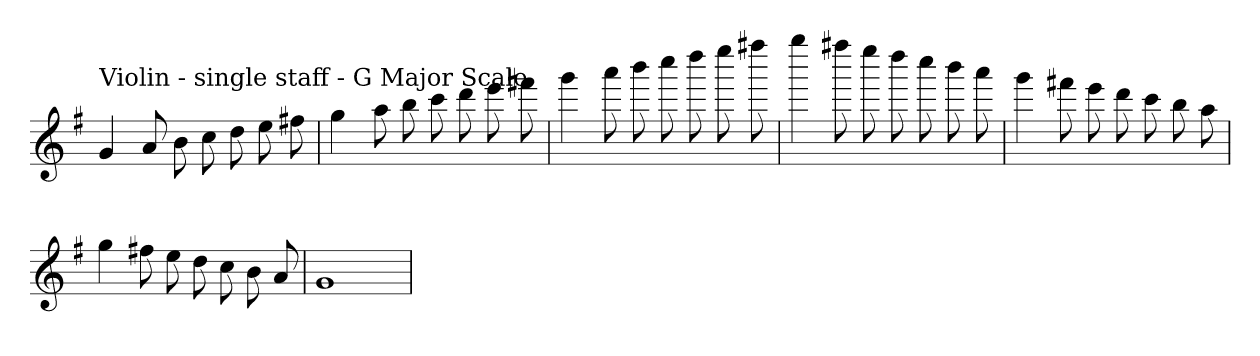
**kern
*part1
*staff1
*clefG2
*k[f#]
*G:
=
!LO:TX:a:t=Violin - single staff - G Major Scale
4g
8a
8b
8cc
8dd
8ee
8ff#X
=
4gg
8aa
8bb
8ccc
8ddd
8eee
8fff#X
=
4ggg
8aaa
8bbb
8cccc
8dddd
8eeee
8ffff#X
=
4gggg
8ffff#X
8eeee
8dddd
8cccc
8bbb
8aaa
=
4ggg
8fff#X
8eee
8ddd
8ccc
8bb
8aa
=
4gg
8ff#X
8ee
8dd
8cc
8b
8a
=
1g
=
*-
